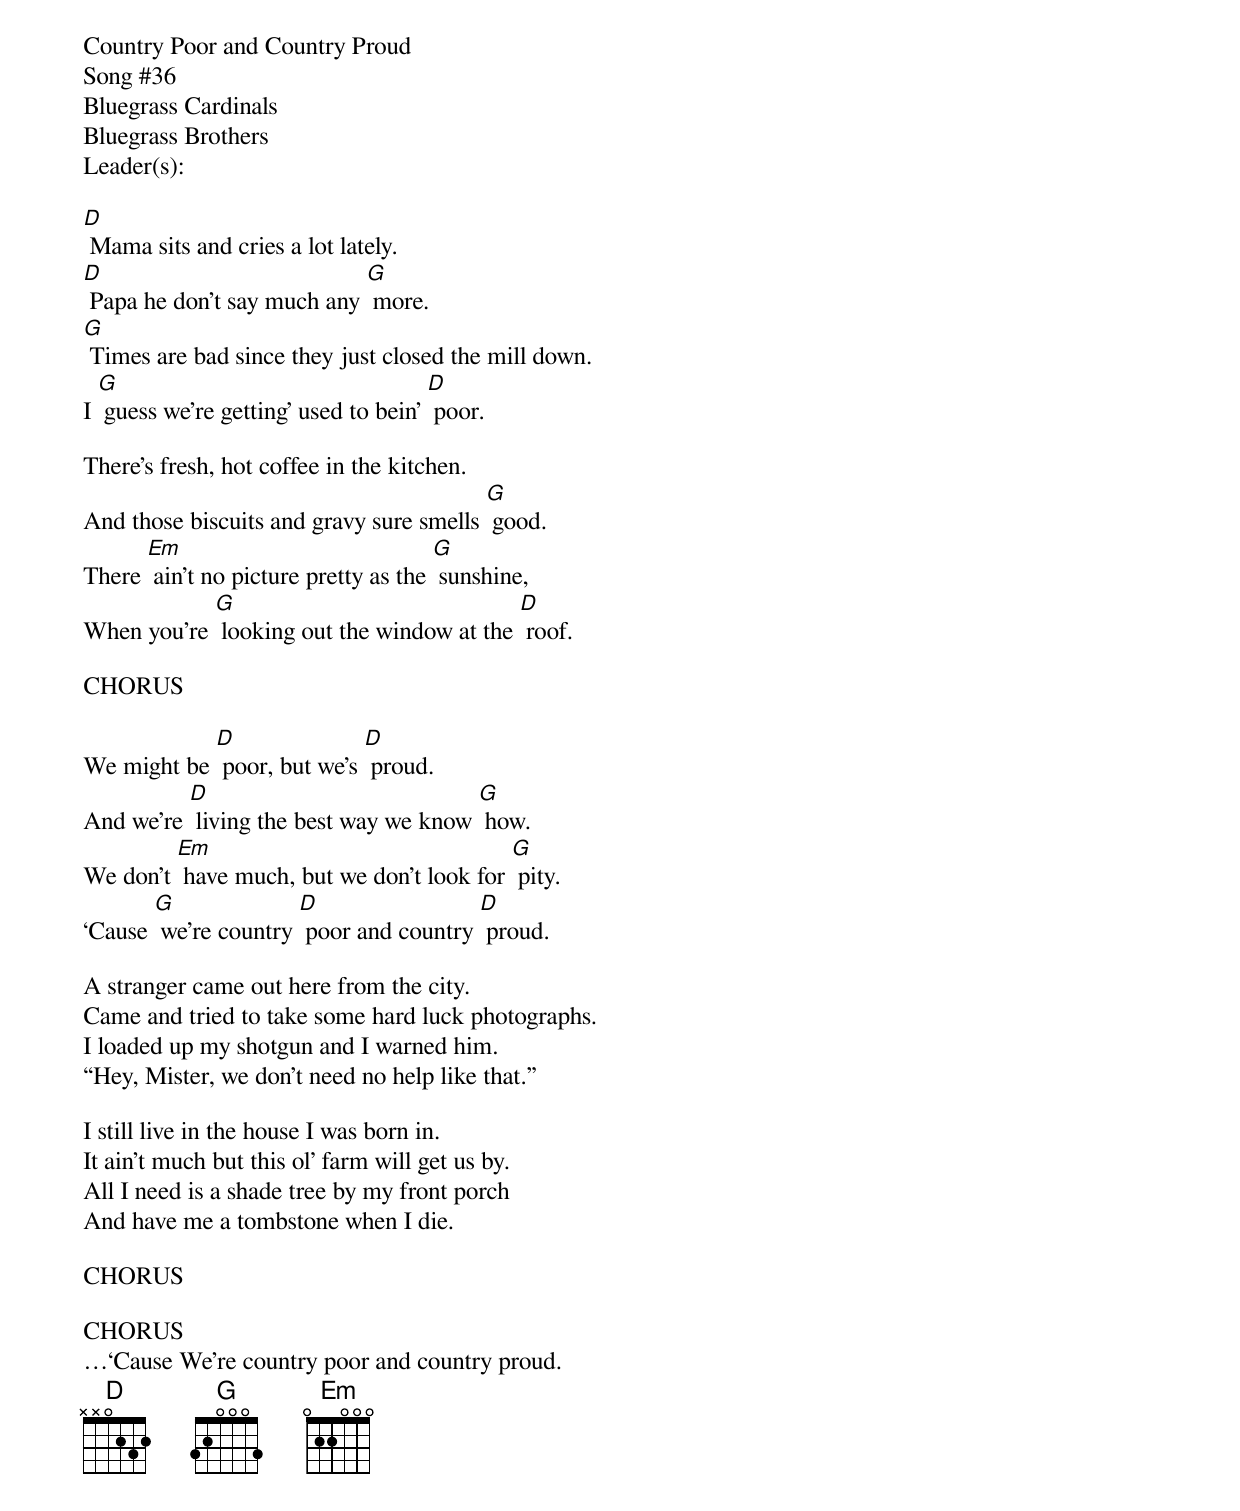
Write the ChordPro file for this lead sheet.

Country Poor and Country Proud
Song #36
Bluegrass Cardinals
Bluegrass Brothers
Leader(s):

[D] Mama sits and cries a lot lately.
[D] Papa he don’t say much any [G] more.
[G] Times are bad since they just closed the mill down.
I [G] guess we’re getting’ used to bein’ [D] poor.

There’s fresh, hot coffee in the kitchen.
And those biscuits and gravy sure smells [G] good.
There [Em] ain’t no picture pretty as the [G] sunshine,
When you’re [G] looking out the window at the [D] roof.

CHORUS

We might be [D] poor, but we’s [D] proud.
And we’re [D] living the best way we know [G] how.
We don’t [Em] have much, but we don’t look for [G] pity.
‘Cause [G] we’re country [D] poor and country [D] proud.

A stranger came out here from the city.
Came and tried to take some hard luck photographs.
I loaded up my shotgun and I warned him.
“Hey, Mister, we don’t need no help like that.”

I still live in the house I was born in.
It ain’t much but this ol’ farm will get us by.
All I need is a shade tree by my front porch
And have me a tombstone when I die.

CHORUS

CHORUS
…‘Cause We’re country poor and country proud.
